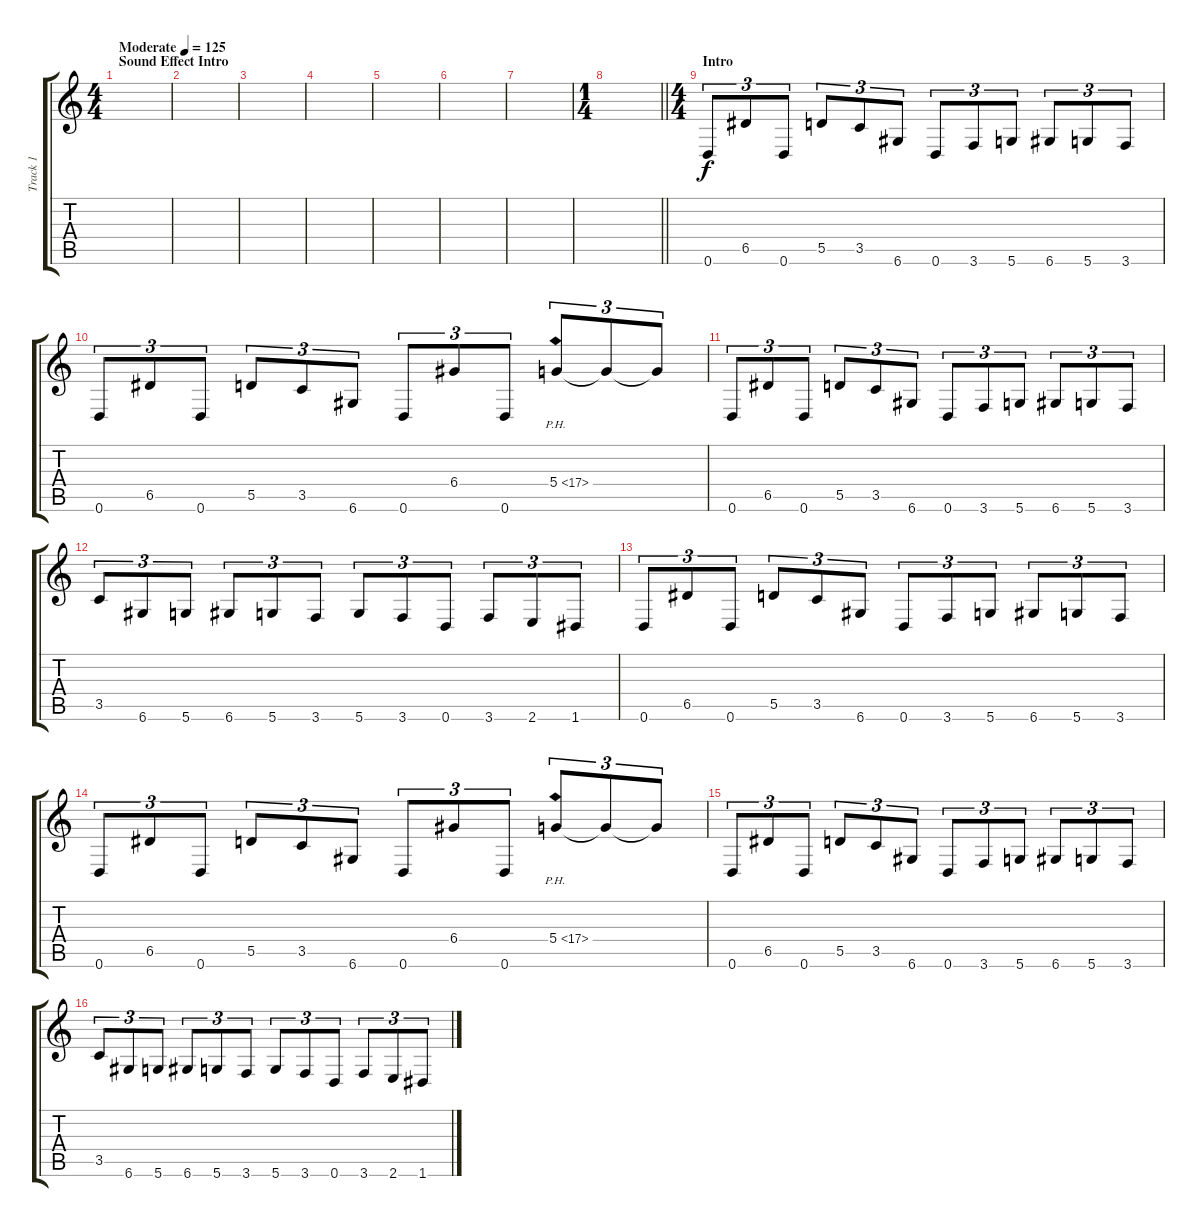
\track ("Track 1" "Track 1") {instrument distortionguitar}
\staff {score tabs}
\tuning (E4 B3 G3 D3 A2 D2) {hide}
\ts (4 4)
\section ("" "Sound Effect Intro")
\tempo (125 "Moderate")
\clef g2
\ks c
|
|
|
|
|
|
|
\ts (1 4)
\barLineRight lightlight
|
\ts (4 4)
\section ("" "Intro")
0.6.8{tu (3 2)} 6.5.8{tu (3 2)} 0.6.8{tu (3 2)} 5.5.8{tu (3 2)} 3.5.8{tu (3 2)} 6.6.8{tu (3 2)} 0.6.8{tu (3 2)} 3.6.8{tu (3 2)} 5.6.8{tu (3 2)} 6.6.8{tu (3 2)} 5.6.8{tu (3 2)} 3.6.8{tu (3 2)} |
0.6.8{tu (3 2)} 6.5.8{tu (3 2)} 0.6.8{tu (3 2)} 5.5.8{tu (3 2)} 3.5.8{tu (3 2)} 6.6.8{tu (3 2)} 0.6.8{tu (3 2)} 6.4.8{tu (3 2)} 0.6.8{tu (3 2)} 5.4{ph 12}.8{tu (3 2)} 5.4{t}.8{tu (3 2)} 5.4{t}.8{tu (3 2)} |
0.6.8{tu (3 2)} 6.5.8{tu (3 2)} 0.6.8{tu (3 2)} 5.5.8{tu (3 2)} 3.5.8{tu (3 2)} 6.6.8{tu (3 2)} 0.6.8{tu (3 2)} 3.6.8{tu (3 2)} 5.6.8{tu (3 2)} 6.6.8{tu (3 2)} 5.6.8{tu (3 2)} 3.6.8{tu (3 2)} |
3.5.8{tu (3 2)} 6.6.8{tu (3 2)} 5.6.8{tu (3 2)} 6.6.8{tu (3 2)} 5.6.8{tu (3 2)} 3.6.8{tu (3 2)} 5.6.8{tu (3 2)} 3.6.8{tu (3 2)} 0.6.8{tu (3 2)} 3.6.8{tu (3 2)} 2.6.8{tu (3 2)} 1.6.8{tu (3 2)} |
0.6.8{tu (3 2)} 6.5.8{tu (3 2)} 0.6.8{tu (3 2)} 5.5.8{tu (3 2)} 3.5.8{tu (3 2)} 6.6.8{tu (3 2)} 0.6.8{tu (3 2)} 3.6.8{tu (3 2)} 5.6.8{tu (3 2)} 6.6.8{tu (3 2)} 5.6.8{tu (3 2)} 3.6.8{tu (3 2)} |
0.6.8{tu (3 2)} 6.5.8{tu (3 2)} 0.6.8{tu (3 2)} 5.5.8{tu (3 2)} 3.5.8{tu (3 2)} 6.6.8{tu (3 2)} 0.6.8{tu (3 2)} 6.4.8{tu (3 2)} 0.6.8{tu (3 2)} 5.4{ph 12}.8{tu (3 2)} 5.4{t}.8{tu (3 2)} 5.4{t}.8{tu (3 2)} |
0.6.8{tu (3 2)} 6.5.8{tu (3 2)} 0.6.8{tu (3 2)} 5.5.8{tu (3 2)} 3.5.8{tu (3 2)} 6.6.8{tu (3 2)} 0.6.8{tu (3 2)} 3.6.8{tu (3 2)} 5.6.8{tu (3 2)} 6.6.8{tu (3 2)} 5.6.8{tu (3 2)} 3.6.8{tu (3 2)} |
3.5.8{tu (3 2)} 6.6.8{tu (3 2)} 5.6.8{tu (3 2)} 6.6.8{tu (3 2)} 5.6.8{tu (3 2)} 3.6.8{tu (3 2)} 5.6.8{tu (3 2)} 3.6.8{tu (3 2)} 0.6.8{tu (3 2)} 3.6.8{tu (3 2)} 2.6.8{tu (3 2)} 1.6.8{tu (3 2)}
